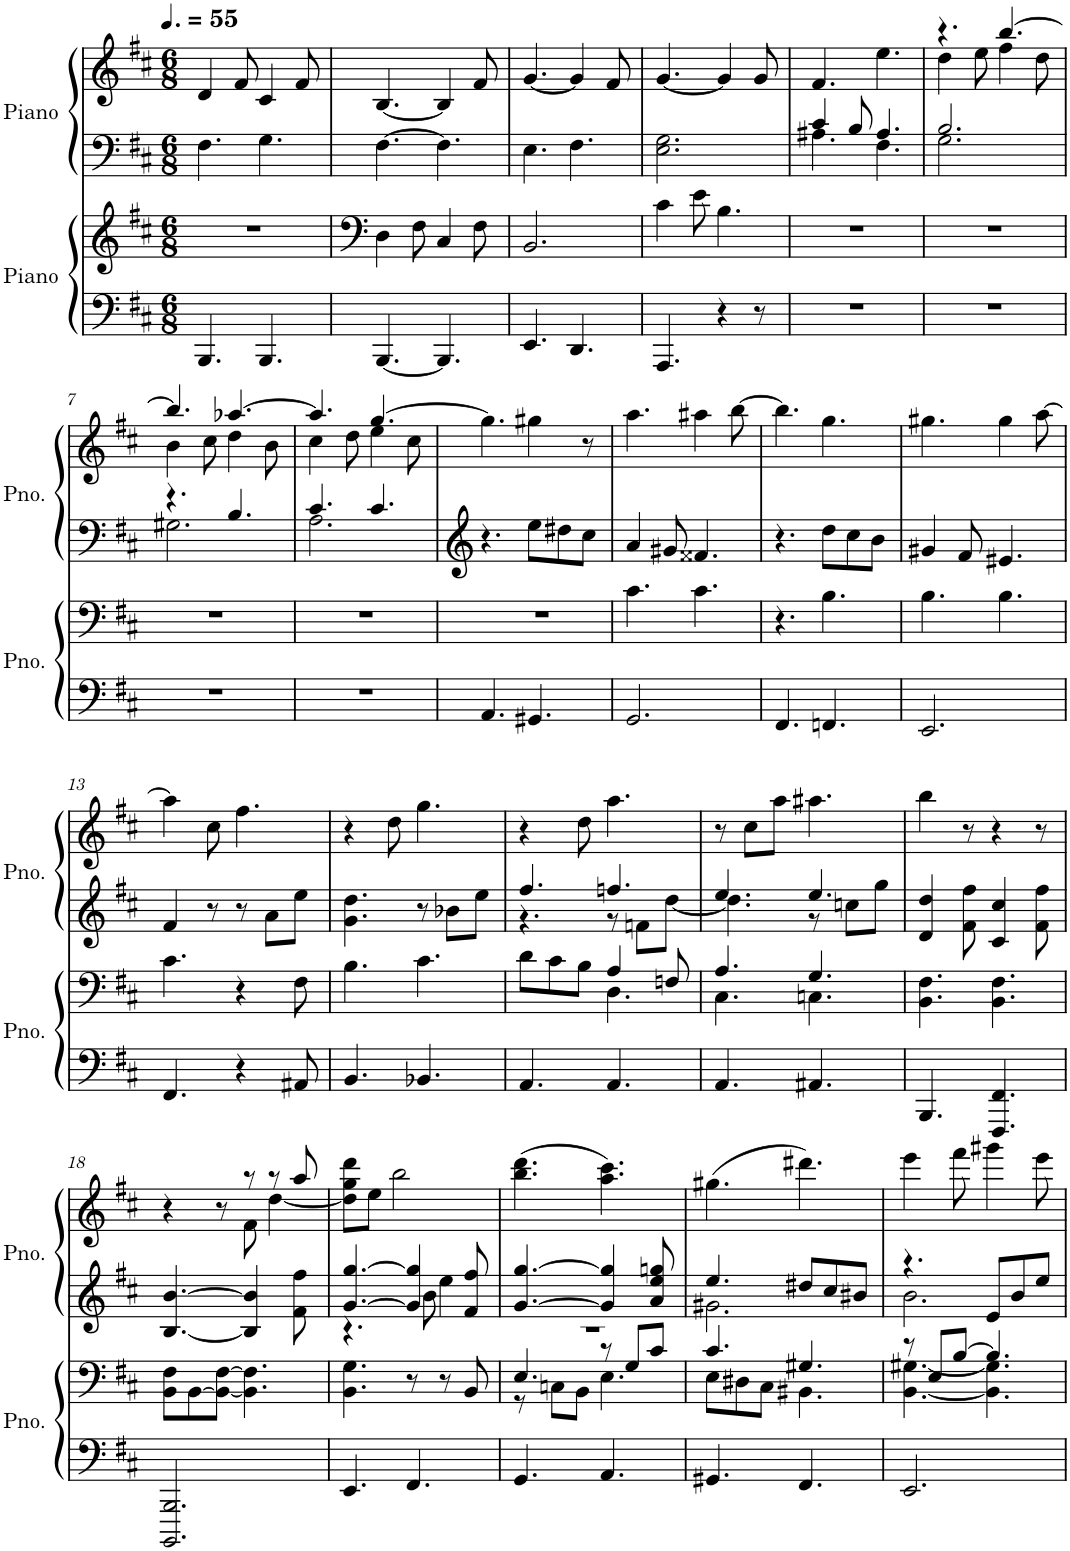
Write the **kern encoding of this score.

**kern	**kern	**kern	**kern
*part2	*part2	*part1	*part1
*staff4	*staff3	*staff2	*staff1
*I"Piano	*	*I"Piano	*
*I'Pno.	*	*I'Pno.	*
*clefF4	*clefG2	*clefF4	*clefG2
*k[f#c#]	*k[f#c#]	*k[f#c#]	*k[f#c#]
*M6/8	*M6/8	*M6/8	*M6/8
*MM83	*MM83	*MM83	*MM83
=1	=1	=1	=1
4.BBB/	2.r	4.F#\	4d/
.	.	.	8f#/
4.BBB/	.	4.G\	4c#/
.	.	.	8f#/
=2	=2	=2	=2
[4.BBB/	4D\	[4.F#\	[4.B/
.	8F#\	.	.
4.BBB/]	4C#/	4.F#\]	4B/]
.	8F#\	.	8f#/
=3	=3	=3	=3
4.EE/	2.BB/	4.E\	[4.g/
4.DD/	.	4.F#\	4g/]
.	.	.	8f#/
=4	=4	=4	=4
4.AAA/	4c#\	2.E\ 2.G\	[4.g/
.	8e\	.	.
4r	4.B\	.	4g/]
8r	.	.	8g/
=5	=5	=5	=5
*	*	*^	*
2.r	2.r	4c#/	4.A#X\	4.f#/
.	.	8B/	.	.
.	.	4.A#/	4.F#\	4.ee\
=6	=6	=6	=6	=6
*	*	*	*	*^
2.r	2.r	2.B/	2.G\	4.r	4dd\
.	.	.	.	.	8ee\
.	.	.	.	[4.bb/	4ff#\
.	.	.	.	.	8dd\
!!LO:LB:g=z	!!
=7	=7	=7	=7	=7	=7
2.r	2.r	4.r	2.G#X\	4.bb/]	4b\
.	.	.	.	.	8cc#\
.	.	4.B/	.	[4.aa-X/	4dd\
.	.	.	.	.	8b\
=8	=8	=8	=8	=8	=8
2.r	2.r	4.c#/	2.A\	4.aa-/]	4cc#\
.	.	.	.	.	8dd\
.	.	4.c#/	.	[4.gg/	4ee\
.	.	.	.	.	8cc#\
*	*	*v	*v	*	*
*	*	*	*v	*v
=9	=9	=9	=9
4.AA/	2.r	4.r	4.gg\]
4.GG#X/	.	8ee\L	4gg#X\
.	.	8dd#X\	.
.	.	8cc#\J	8r
=10	=10	=10	=10
2.GG/	4.c#\	4a/	4.aa\
.	.	8g#X/	.
.	4.c#\	4.f##X/	4aa#X\
.	.	.	[8bb\
=11	=11	=11	=11
4.FF#/	4.r	4.r	4.bb\]
4.FFn/	4.B\	8dd\L	4.gg\
.	.	8cc#\	.
.	.	8b\J	.
=12	=12	=12	=12
2.EE/	4.B\	4g#X/	4.gg#X\
.	.	8f#/	.
.	4.B\	4.e#X/	4gg#\
.	.	.	[8aa\
!!LO:LB:g=z
=13	=13	=13	=13
4.FF#/	4.c#\	4f#/	4aa\]
.	.	8r	8cc#\
4r	4r	8r	4.ff#\
.	.	8a\L	.
8AA#X/	8F#\	8ee\J	.
=14	=14	=14	=14
4.BB/	4.B\	4.g\ 4.dd\	4r
.	.	.	8dd\
4.BB-X/	4.c#\	8r	4.gg\
.	.	8b-X\L	.
.	.	8ee\J	.
=15	=15	=15	=15
*	*^	*^	*
4.AA/	8d\L	4.ryy	4.ff#/	4.r	4r
.	8c#\	.	.	.	.
.	8B\J	.	.	.	8dd\
4.AA/	4A/	4.D\	4.ffn/	8r	4.aa\
.	.	.	.	8fn\L	.
.	8Fn/	.	.	[8dd\J	.
=16	=16	=16	=16	=16	=16
4.AA/	4.A/	4.C#\	4.ee/	4.dd\]	8r
.	.	.	.	.	8cc#\L
.	.	.	.	.	8aa\J
4.AA#X/	4.G/	4.Cn\	4.ee/	8r	4.aa#X\
.	.	.	.	8ccn\L	.
.	.	.	.	8gg\J	.
*	*v	*v	*	*	*
*	*	*v	*v	*
=17	=17	=17	=17
4.BBB/	4.BB\ 4.F#\	4d/ 4dd/	4bb\
.	.	8f#\ 8ff#\	8r
4.FFF#/ 4.FF#/	4.BB\ 4.F#\	4c#/ 4cc#/	4r
.	.	8f#\ 8ff#\	8r
!!LO:LB:g=z
=18	=18	=18	=18
*	*	*	*^
2.BBBB/ 2.BBB/	8BB\ 8F#\L	[4.B/ [4.b/	4r	4.ryy
.	[8BB\	.	.	.
.	8BB\_ [8F#\J	.	8r	.
.	4.BB\] 4.F#\]	4B/] 4b/]	8r	8f#\
.	.	.	8r	[4dd\
.	.	8f#\ 8ff#\	8aa/	.
*	*	*	*v	*v
=19	=19	=19	=19
*	*	*^	*
4.EE/	4.BB\ 4.G\	[4.g/ [4.gg/	4.r	8dd\] 8gg\ 8ddd\L
.	.	.	.	8ee\J
.	.	.	.	2bb\
4.FF#/	8r	4g/] 4gg/]	8b\	.
.	8r	.	4ee\	.
.	8BB/	8f#/ 8ff#/	.	.
=20	=20	=20	=20	=20
*	*^	*	*	*
4.GG/	4.E/	8r	[4.g/ [4.gg/	2.r	(4.bb\ 4.ddd\
.	.	8Cn\L	.	.	.
.	.	8BB\J	.	.	.
4.AA/	8r	4.E\	4g/] 4gg/]	.	4.aa\ 4.ccc#\)
.	8G/L	.	.	.	.
.	8c#/J	.	8a/ 8ee/ 8ggn/	.	.
=21	=21	=21	=21	=21	=21
4.GG#X/	4.c#/	8E\L	4.ee/	2.g#X\	(4.gg#X\
.	.	8D#X\	.	.	.
.	.	8C#\J	.	.	.
4.FF#/	4.G#X/	4.BB#X\	8dd#X/L	.	4.ddd#X\)
.	.	.	8cc#/	.	.
.	.	.	8b#X/J	.	.
=22	=22	=22	=22	=22	=22
2.EE/	8r	[4.BB\ [4.G#X\	4.r	2.b\	4eee\
.	8E/L	.	.	.	.
.	[8B/J	.	.	.	8fff#\
.	4.B/]	4.BB\] 4.G#\]	8e/L	.	4ggg#X\
.	.	.	8b/	.	.
.	.	.	8ee/J	.	8eee\
*	*v	*v	*	*	*
*	*	*v	*v	*
=	=	=	=
*-	*-	*-	*-
